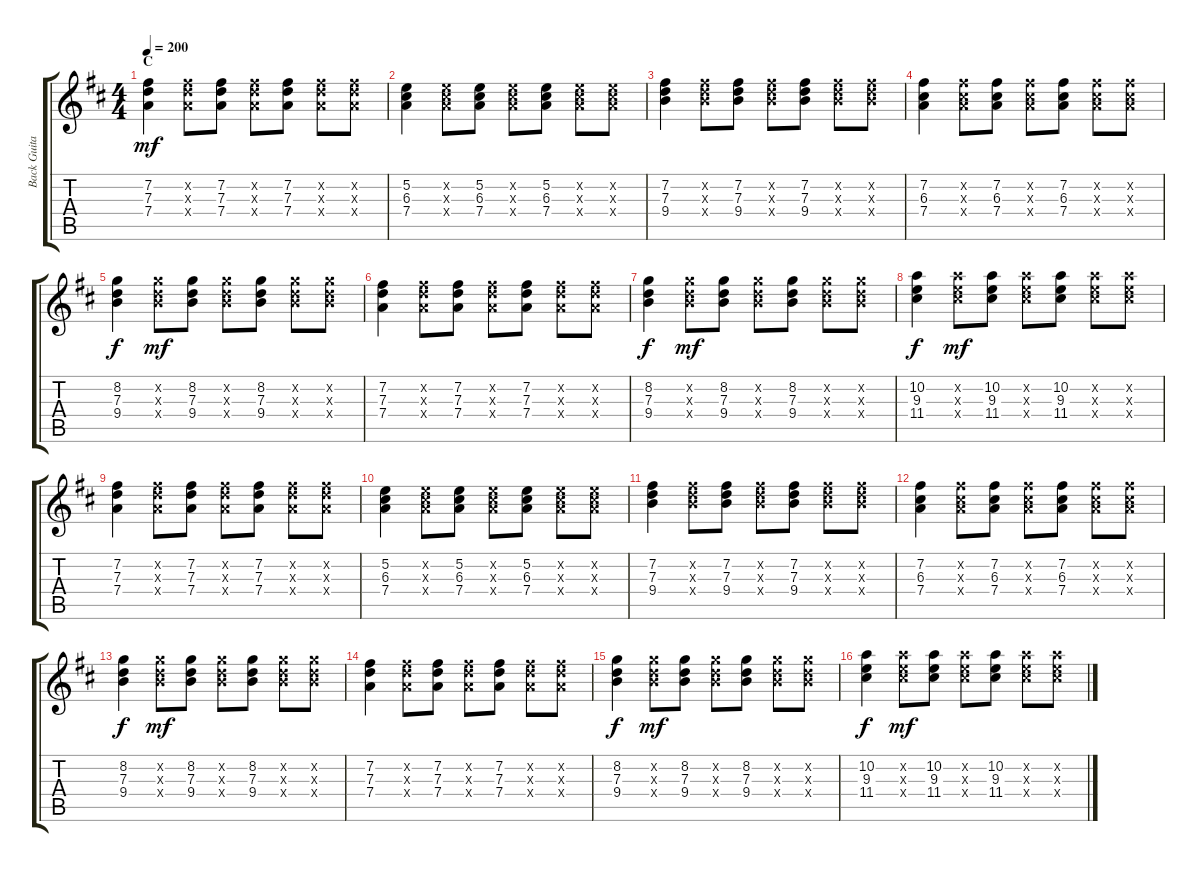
\track ("Back Guitar(Right ch.)" "Back Guita") {instrument distortionguitar}
\staff {score tabs}
\tuning (E4 B3 G3 D3 A2 E2) {hide}
\ts (4 4)
\section ("" "C")
\tempo 200
\clef g2
\ks d
(7.2 7.3 7.4).4{txt "" dy mf instrument electricguitarclean} (7.2{x} 7.3{x} 7.4{x}).8 (7.2 7.3 7.4).8 (7.2{x} 7.3{x} 7.4{x}).8 (7.2 7.3 7.4).8 (7.2{x} 7.3{x} 7.4{x}).8 (7.2{x} 7.3{x} 7.4{x}).8 |
(5.2 6.3 7.4).4 (5.2{x} 6.3{x} 7.4{x}).8 (5.2 6.3 7.4).8 (5.2{x} 6.3{x} 7.4{x}).8 (5.2 6.3 7.4).8 (5.2{x} 6.3{x} 7.4{x}).8 (5.2{x} 6.3{x} 7.4{x}).8 |
(7.2 7.3 9.4).4 (7.2{x} 7.3{x} 9.4{x}).8 (7.2 7.3 9.4).8 (7.2{x} 7.3{x} 9.4{x}).8 (7.2 7.3 9.4).8 (7.2{x} 7.3{x} 9.4{x}).8 (7.2{x} 7.3{x} 9.4{x}).8 |
(7.2 6.3 7.4).4 (7.2{x} 6.3{x} 7.4{x}).8 (7.2 6.3 7.4).8 (7.2{x} 6.3{x} 7.4{x}).8 (7.2 6.3 7.4).8 (7.2{x} 6.3{x} 7.4{x}).8 (7.2{x} 6.3{x} 7.4{x}).8 |
(8.2 7.3 9.4).4{dy f} (8.2{x} 7.3{x} 9.4{x}).8{dy mf} (8.2 7.3 9.4).8 (8.2{x} 7.3{x} 9.4{x}).8 (8.2 7.3 9.4).8 (8.2{x} 7.3{x} 9.4{x}).8 (8.2{x} 7.3{x} 9.4{x}).8 |
(7.2 7.3 7.4).4 (7.2{x} 7.3{x} 7.4{x}).8 (7.2 7.3 7.4).8 (7.2{x} 7.3{x} 7.4{x}).8 (7.2 7.3 7.4).8 (7.2{x} 7.3{x} 7.4{x}).8 (7.2{x} 7.3{x} 7.4{x}).8 |
(8.2 7.3 9.4).4{dy f} (8.2{x} 7.3{x} 9.4{x}).8{dy mf} (8.2 7.3 9.4).8 (8.2{x} 7.3{x} 9.4{x}).8 (8.2 7.3 9.4).8 (8.2{x} 7.3{x} 9.4{x}).8 (8.2{x} 7.3{x} 9.4{x}).8 |
(10.2 9.3 11.4).4{dy f} (10.2{x} 9.3{x} 11.4{x}).8{dy mf} (10.2 9.3 11.4).8 (10.2{x} 9.3{x} 11.4{x}).8 (10.2 9.3 11.4).8 (10.2{x} 9.3{x} 11.4{x}).8 (10.2{x} 9.3{x} 11.4{x}).8 |
(7.2 7.3 7.4).4 (7.2{x} 7.3{x} 7.4{x}).8 (7.2 7.3 7.4).8 (7.2{x} 7.3{x} 7.4{x}).8 (7.2 7.3 7.4).8 (7.2{x} 7.3{x} 7.4{x}).8 (7.2{x} 7.3{x} 7.4{x}).8 |
(5.2 6.3 7.4).4 (5.2{x} 6.3{x} 7.4{x}).8 (5.2 6.3 7.4).8 (5.2{x} 6.3{x} 7.4{x}).8 (5.2 6.3 7.4).8 (5.2{x} 6.3{x} 7.4{x}).8 (5.2{x} 6.3{x} 7.4{x}).8 |
(7.2 7.3 9.4).4 (7.2{x} 7.3{x} 9.4{x}).8 (7.2 7.3 9.4).8 (7.2{x} 7.3{x} 9.4{x}).8 (7.2 7.3 9.4).8 (7.2{x} 7.3{x} 9.4{x}).8 (7.2{x} 7.3{x} 9.4{x}).8 |
(7.2 6.3 7.4).4 (7.2{x} 6.3{x} 7.4{x}).8 (7.2 6.3 7.4).8 (7.2{x} 6.3{x} 7.4{x}).8 (7.2 6.3 7.4).8 (7.2{x} 6.3{x} 7.4{x}).8 (7.2{x} 6.3{x} 7.4{x}).8 |
(8.2 7.3 9.4).4{dy f} (8.2{x} 7.3{x} 9.4{x}).8{dy mf} (8.2 7.3 9.4).8 (8.2{x} 7.3{x} 9.4{x}).8 (8.2 7.3 9.4).8 (8.2{x} 7.3{x} 9.4{x}).8 (8.2{x} 7.3{x} 9.4{x}).8 |
(7.2 7.3 7.4).4 (7.2{x} 7.3{x} 7.4{x}).8 (7.2 7.3 7.4).8 (7.2{x} 7.3{x} 7.4{x}).8 (7.2 7.3 7.4).8 (7.2{x} 7.3{x} 7.4{x}).8 (7.2{x} 7.3{x} 7.4{x}).8 |
(8.2 7.3 9.4).4{dy f} (8.2{x} 7.3{x} 9.4{x}).8{dy mf} (8.2 7.3 9.4).8 (8.2{x} 7.3{x} 9.4{x}).8 (8.2 7.3 9.4).8 (8.2{x} 7.3{x} 9.4{x}).8 (8.2{x} 7.3{x} 9.4{x}).8 |
(10.2 9.3 11.4).4{dy f} (10.2{x} 9.3{x} 11.4{x}).8{dy mf} (10.2 9.3 11.4).8 (10.2{x} 9.3{x} 11.4{x}).8 (10.2 9.3 11.4).8 (10.2{x} 9.3{x} 11.4{x}).8 (10.2{x} 9.3{x} 11.4{x}).8
